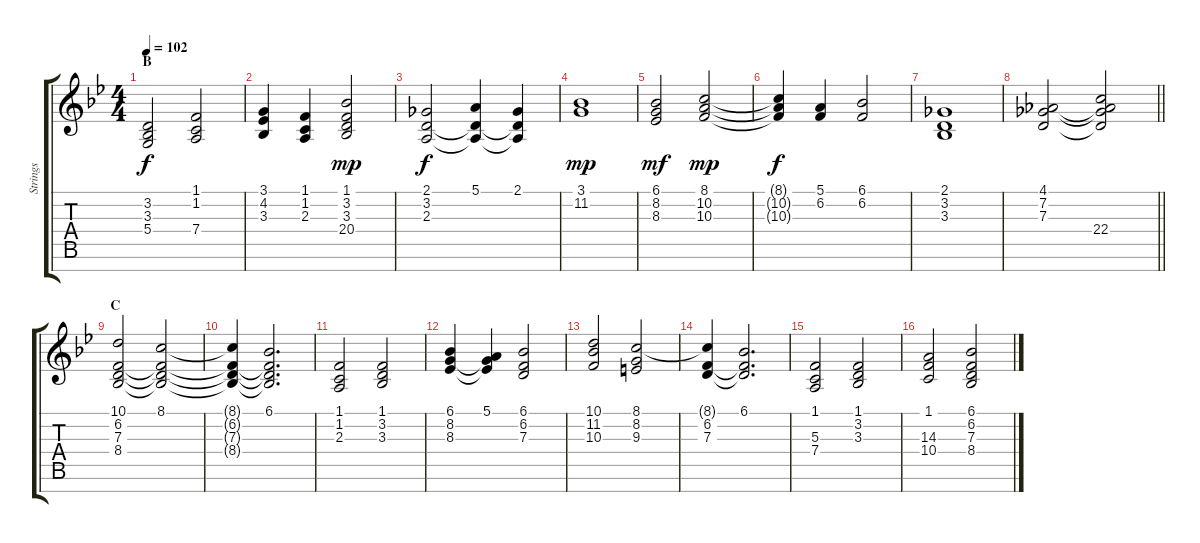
\track ("Strings" "Strings") {instrument stringensemble2}
\staff {score tabs}
\tuning (E4 B3 G3 D3 A2 E2 B1) {hide}
\ts (4 4)
\section ("" "B")
\tempo 102
\clef g2
\ks bb
(3.2 3.3 5.4).2{dy f} (1.1 1.2 7.4).2 |
(3.1 4.2 3.3).4 (1.1 1.2 2.3).4 (1.1 3.2 3.3 20.4).2{dy mp} |
(2.1 3.2 2.3).2{dy f} (5.1 3.2{t} 2.3{t}).4 (2.1 3.2{t} 2.3{t}).4 |
(3.1 11.2).1{dy mp} |
(6.1 8.2 8.3).2{dy mf} (8.1 10.2 10.3).2{dy mp} |
(8.1{t} 10.2{t} 10.3{t}).4{dy f} (5.1 6.2).4 (6.1 6.2).2 |
(2.1 3.2 3.3).1 |
\barLineRight lightlight
(4.1 7.2 7.3).2 (4.1{t} 7.2{t} 7.3{t} 22.4).2 |
\section ("" "C")
(10.1 6.2 7.3 8.4).2 (8.1 6.2{t} 7.3{t} 8.4{t}).2 |
(8.1{t} 6.2{t} 7.3{t} 8.4{t}).4 (6.1 6.2{t} 7.3{t} 8.4{t}).2{d} |
(1.1 1.2 2.3).2 (1.1 3.2 3.3).2 |
(6.1 8.2 8.3).4 (5.1 8.2{t} 8.3{t}).4 (6.1 6.2 7.3).2 |
(10.1 11.2 10.3).2 (8.1 8.2 9.3).2 |
(8.1{t} 6.2 7.3).4 (6.1 6.2{t} 7.3{t}).2{d} |
(1.1 5.3 7.4).2 (1.1 3.2 3.3).2 |
(1.1 14.3 10.4).2 (6.1 6.2 7.3 8.4).2
